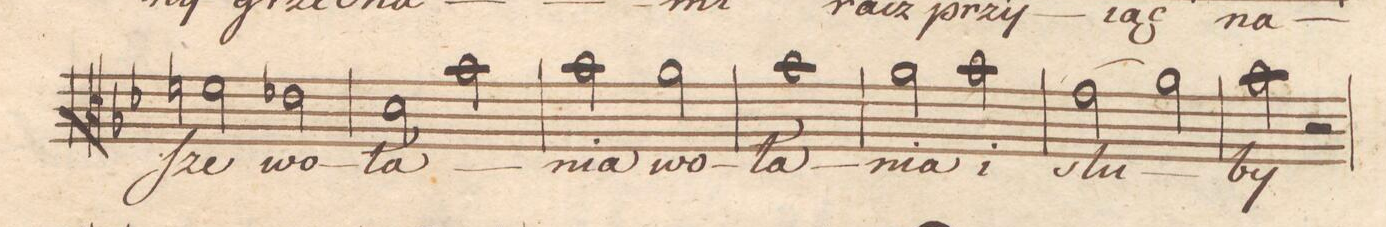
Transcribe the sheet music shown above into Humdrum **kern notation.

**kern	**text	**dynam
*I"Alto.	*	*
*clefC3	*	*
*k[b-e-]	*	*
*met(c|)	*	*
*M2/2	*	*
2fn\	-sze	.
2e-X\	wo-	.
=20	=20	=20
2d\	-ła-	.
2b-\	.	.
=21	=21	=21
2b-\	-nia	.
2a\	wo-	.
=22	=22	=22
1b-	-ła-	.
=23	=23	=23
2a\	-nia	.
2b-\	i	.
=24	=24	=24
(2g\	ſlu-	.
2a\)	.	.
=25	=25	=25
2b-\	-by	.
2r	.	.
=26	=26	=26
*-	*-	*-
